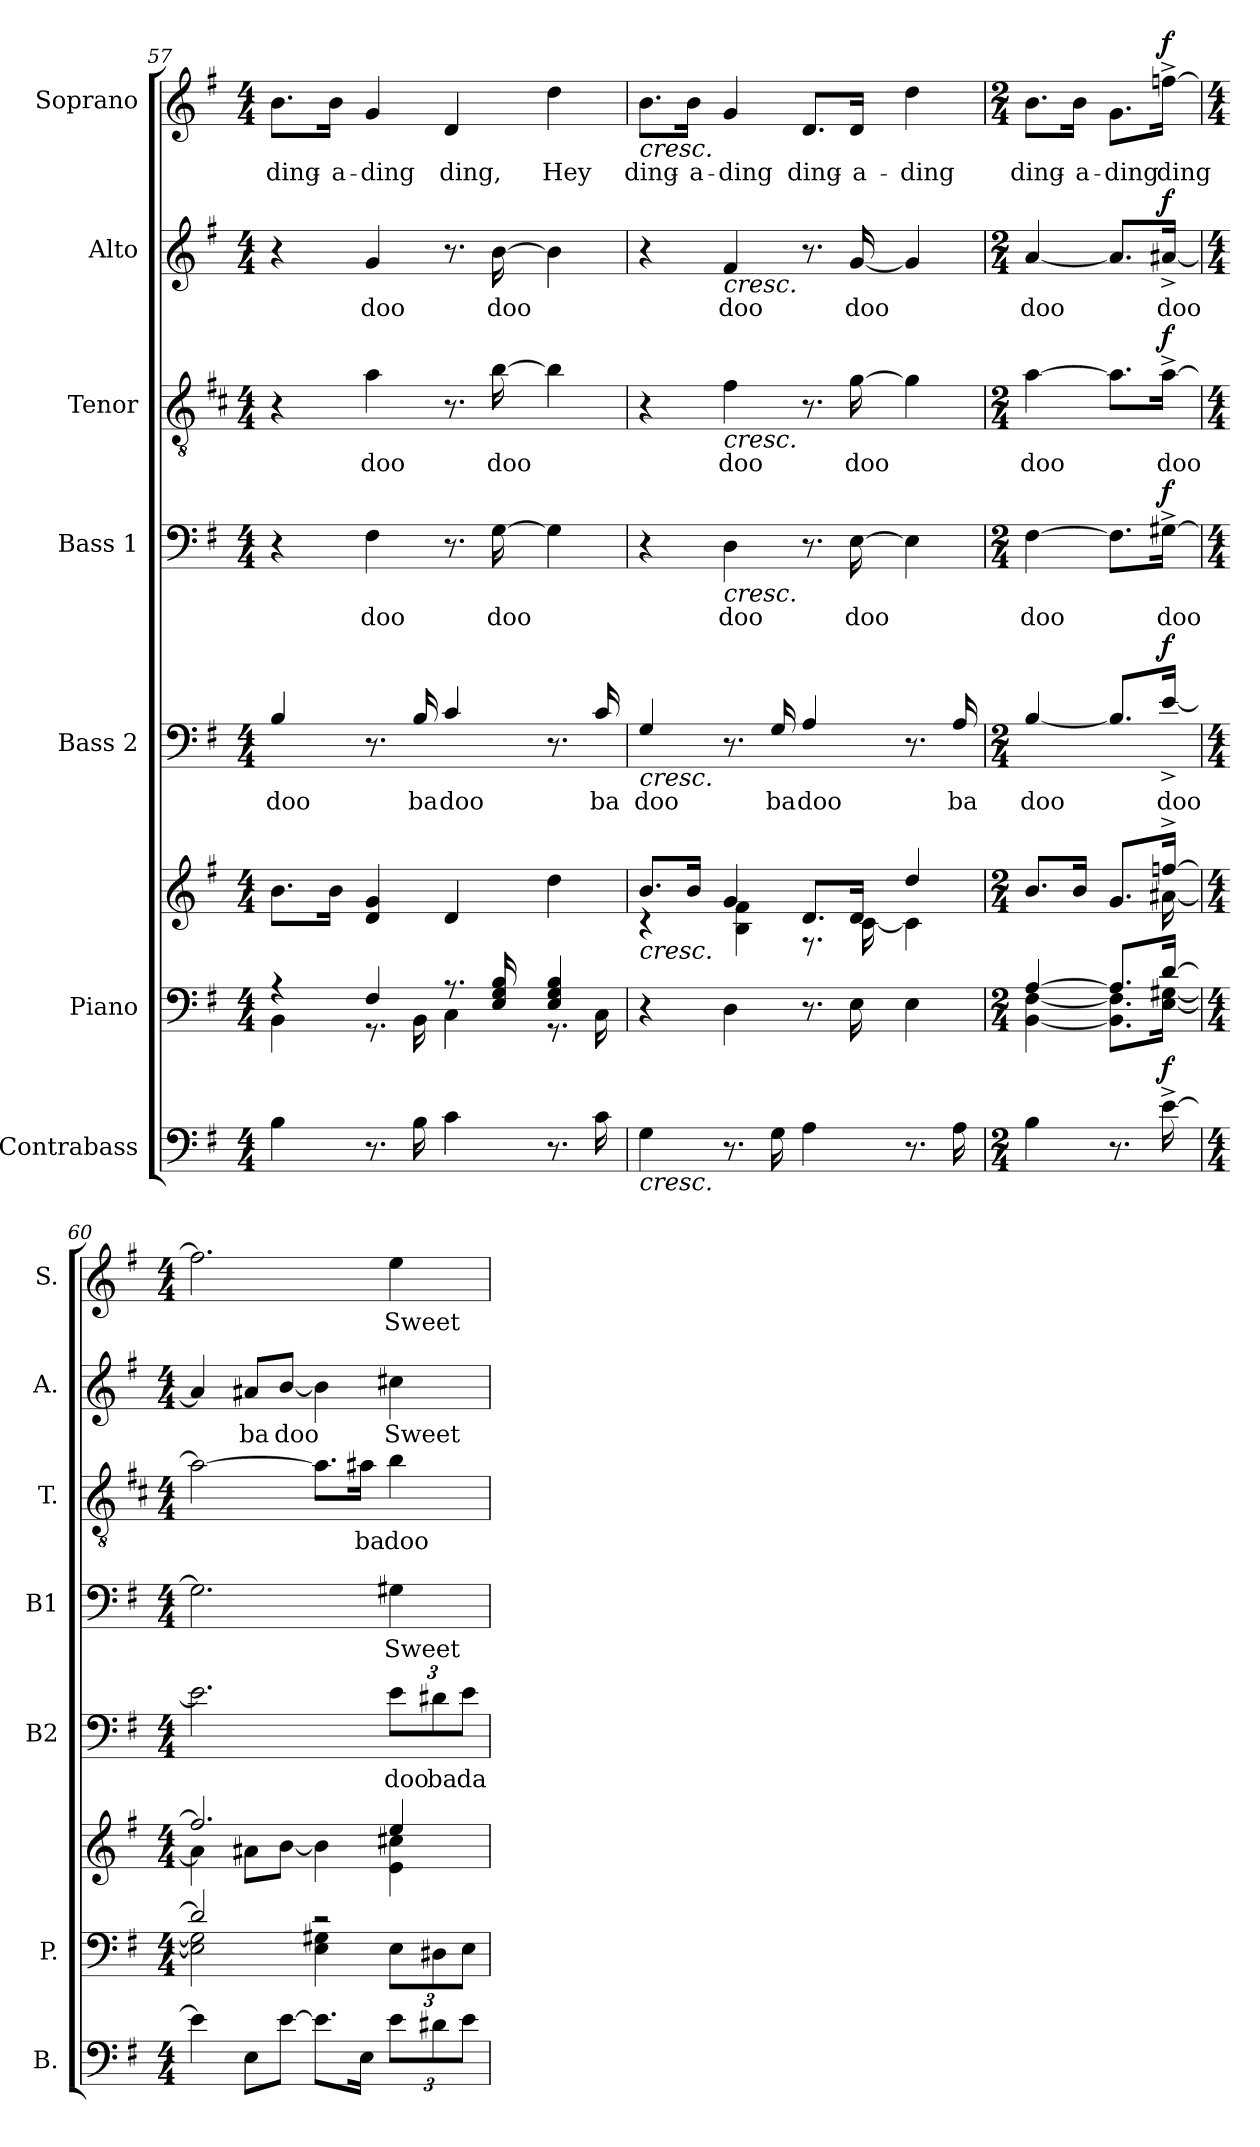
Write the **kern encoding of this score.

**kern	**dynam	**kern	**kern	**kern	**text	**dynam	**kern	**text	**dynam	**kern	**text	**dynam	**kern	**text	**dynam	**kern	**text	**dynam
*part7	*part7	*part6	*part6	*part5	*part5	*part5	*part4	*part4	*part4	*part3	*part3	*part3	*part2	*part2	*part2	*part1	*part1	*part1
*staff8	*staff8	*staff7	*staff6	*staff5	*staff5	*staff5	*staff4	*staff4	*staff4	*staff3	*staff3	*staff3	*staff2	*staff2	*staff2	*staff1	*staff1	*staff1
*I"Contrabass	*	*I"Piano	*	*I"Bass 2	*	*	*I"Bass 1	*	*	*I"Tenor	*	*	*I"Alto	*	*	*I"Soprano	*	*
*I'B.	*	*I'P.	*	*I'B2	*	*	*I'B1	*	*	*I'T.	*	*	*I'A.	*	*	*I'S.	*	*
!!LO:PB:g=z
*clefF4	*	*clefF4	*clefG2	*clefF4	*	*	*clefF4	*	*	*clefGv2	*	*	*clefG2	*	*	*clefG2	*	*
*	*	*	*	*ITrd12c21	*	*	*	*	*	*ITrd4c7	*	*	*	*	*	*	*	*
*k[f#]	*	*k[f#]	*k[f#]	*k[f#]	*	*	*k[f#]	*	*	*k[f#]	*	*	*k[f#]	*	*	*k[f#]	*	*
*M4/4	*	*M4/4	*M4/4	*M4/4	*	*	*M4/4	*	*	*M4/4	*	*	*M4/4	*	*	*M4/4	*	*
=57	=57	=57	=57	=57	=57	=57	=57	=57	=57	=57	=57	=57	=57	=57	=57	=57	=57	=57
*	*	*^	*	*	*	*	*	*	*	*	*	*	*	*	*	*	*	*
!	!	!	!	!	!	!LO:LY:b	!	!	!	!	!	!	!	!	!	!	!	!LO:LY:b	!
4B\	.	4r	4BB\	8.b\L	4BB/	doo	.	4r	.	.	4r	.	.	4r	.	.	8.b\L	ding-	.
!	!	!	!	!	!	!	!	!	!	!	!	!	!	!	!	!	!	!LO:LY:b	!
.	.	.	.	16b\Jk	.	.	.	.	.	.	.	.	.	.	.	.	16b\Jk	-a-	.
!	!	!	!	!	!	!	!	!	!LO:LY:b	!	!	!LO:LY:b	!	!	!LO:LY:b	!	!	!LO:LY:b	!
8.r	.	4F#/	8.r	4d/ 4g/	8.r	.	.	4F#\	doo	.	4d\	doo	.	4g/	doo	.	4g/	-ding	.
!	!	!	!	!	!	!LO:LY:b	!	!	!	!	!	!	!	!	!	!	!	!	!
16B\	.	.	16BB\	.	16BB/	ba	.	.	.	.	.	.	.	.	.	.	.	.	.
!	!	!	!	!	!	!LO:LY:b	!	!	!	!	!	!	!	!	!	!	!	!LO:LY:b	!
4c\	.	8.r	4C\	4d/	4C/	doo	.	8.r	.	.	8.r	.	.	8.r	.	.	4d/	ding,	.
!	!	!	!	!	!	!	!	!	!LO:LY:b	!	!	!LO:LY:b	!	!	!LO:LY:b	!	!	!	!
.	.	16E/ 16G/ 16B/	.	.	.	.	.	[16G\	doo	.	[16e\	doo	.	[16b\	doo	.	.	.	.
!	!	!	!	!	!	!	!	!	!	!	!	!	!	!	!	!	!	!LO:LY:b	!
8.r	.	4E/ 4G/ 4B/	8.r	4dd\	8.r	.	.	4G\]	.	.	4e\]	.	.	4b\]	.	.	4dd\	Hey	.
!	!	!	!	!	!	!LO:LY:b	!	!	!	!	!	!	!	!	!	!	!	!	!
16c\	.	.	16C\	.	16C/	ba	.	.	.	.	.	.	.	.	.	.	.	.	.
=58	=58	=58	=58	=58	=58	=58	=58	=58	=58	=58	=58	=58	=58	=58	=58	=58	=58	=58	=58
*	*	*	*	*^	*	*	*	*	*	*	*	*	*	*	*	*	*	*	*
!	!	!	!	!	!	!	!	!	!	!	!	!	!	!	!	!	!	!LO:TX:b:i:t=cresc.	!	!
!	!	!	!	!	!	!LO:TX:b:i:t=cresc.	!	!	!	!	!	!	!	!	!	!	!	!	!	!
!	!	!	!	!LO:TX:b:i:t=cresc.	!	!	!	!	!	!	!	!	!	!	!	!	!	!	!	!
!LO:TX:b:i:t=cresc.	!	!	!	!	!	!	!	!	!	!	!	!	!	!	!	!	!	!	!	!
!	!	!	!	!	!	!	!LO:LY:b	!	!	!	!	!	!	!	!	!	!	!	!LO:LY:b	!
*	*	*v	*v	*	*	*	*	*	*	*	*	*	*	*	*	*	*	*	*	*
4G\	.	4r	8.b/L	4r	4GG/	doo	.	4r	.	.	4r	.	.	4r	.	.	8.b\L	ding-	.
!	!	!	!	!	!	!	!	!	!	!	!	!	!	!	!	!	!	!LO:LY:b	!
.	.	.	16b/Jk	.	.	.	.	.	.	.	.	.	.	.	.	.	16b\Jk	-a-	.
!	!	!	!	!	!	!	!	!	!	!	!	!	!	!LO:TX:b:i:t=cresc.	!	!	!	!	!
!	!	!	!	!	!	!	!	!	!	!	!LO:TX:b:i:t=cresc.	!	!	!	!	!	!	!	!
!	!	!	!	!	!	!	!	!LO:TX:b:i:t=cresc.	!	!	!	!	!	!	!	!	!	!	!
!	!	!	!	!	!	!	!	!	!LO:LY:b	!	!	!LO:LY:b	!	!	!LO:LY:b	!	!	!LO:LY:b	!
8.r	.	4D\	4g/	4B\ 4f#\	8.r	.	.	4D\	doo	.	4B\	doo	.	4f#/	doo	.	4g/	-ding	.
!	!	!	!	!	!	!LO:LY:b	!	!	!	!	!	!	!	!	!	!	!	!	!
16G\	.	.	.	.	16GG/	ba	.	.	.	.	.	.	.	.	.	.	.	.	.
!	!	!	!	!	!	!LO:LY:b	!	!	!	!	!	!	!	!	!	!	!	!LO:LY:b	!
4A\	.	8.r	8.d/L	8.r	4AA/	doo	.	8.r	.	.	8.r	.	.	8.r	.	.	8.d/L	ding-	.
!	!	!	!	!	!	!	!	!	!LO:LY:b	!	!	!LO:LY:b	!	!	!LO:LY:b	!	!	!LO:LY:b	!
.	.	16E\	16d/Jk	[16c\	.	.	.	[16E\	doo	.	[16c\	doo	.	[16g/	doo	.	16d/Jk	-a-	.
!	!	!	!	!	!	!	!	!	!	!	!	!	!	!	!	!	!	!LO:LY:b	!
8.r	.	4E\	4dd/	4c\]	8.r	.	.	4E\]	.	.	4c\]	.	.	4g/]	.	.	4dd\	-ding	.
!	!	!	!	!	!	!LO:LY:b	!	!	!	!	!	!	!	!	!	!	!	!	!
16A\	.	.	.	.	16AA/	ba	.	.	.	.	.	.	.	.	.	.	.	.	.
=59	=59	=59	=59	=59	=59	=59	=59	=59	=59	=59	=59	=59	=59	=59	=59	=59	=59	=59	=59
*M2/4	*	*M2/4	*M2/4	*	*M2/4	*	*	*M2/4	*	*	*M2/4	*	*	*M2/4	*	*	*M2/4	*	*
*	*	*^	*	*	*	*	*	*	*	*	*	*	*	*	*	*	*	*	*
!	!	!	!	!	!	!	!LO:LY:b	!	!	!LO:LY:b	!	!	!LO:LY:b	!	!	!LO:LY:b	!	!	!LO:LY:b	!
4B\	.	[4A/	[4BB\ [4F#\	8.b/L	4..ryy	[4BB/	doo	.	[4F#\	doo	.	[4d\	doo	.	[4a/	doo	.	8.b\L	ding-	.
!	!	!	!	!	!	!	!	!	!	!	!	!	!	!	!	!	!	!	!LO:LY:b	!
.	.	.	.	16b/Jk	.	.	.	.	.	.	.	.	.	.	.	.	.	16b\Jk	-a-	.
!	!	!	!	!	!	!	!	!	!	!	!	!	!	!	!	!	!	!	!LO:LY:b	!
8.r	.	8.A/L]	8.BB\] 8.F#\]L	8.g/L	.	8.BB/L]	.	.	8.F#\L]	.	.	8.d\L]	.	.	8.a/L]	.	.	8.g\L	-ding	.
!	!LO:DY:a	!	!	!	!	!	!LO:LY:b	!LO:DY:a	!	!LO:LY:b	!LO:DY:a	!	!LO:LY:b	!LO:DY:a	!	!LO:LY:b	!LO:DY:a	!	!LO:LY:b	!LO:DY:a
[16e^\	f	[16d/Jk	[16E\ [16G#X\Jk	[16ffn^/Jk	[16a#X\	[16E^/Jk	doo	f	[16G#X^\Jk	doo	f	[16d^\Jk	doo	f	[16a#X^/Jk	doo	f	[16ffn^\Jk	ding	f
=60	=60	=60	=60	=60	=60	=60	=60	=60	=60	=60	=60	=60	=60	=60	=60	=60	=60	=60	=60	=60
*M4/4	*	*M4/4	*	*M4/4	*	*M4/4	*	*	*M4/4	*	*	*M4/4	*	*	*M4/4	*	*	*M4/4	*	*
4e\]	.	2d/]	2E\] 2G#\]	2.ff/]	4a#\]	2.E\]	.	.	2.G#\]	.	.	2d\_	.	.	4a#/]	.	.	2.ff\]	.	.
!	!	!	!	!	!	!	!	!	!	!	!	!	!	!	!	!LO:LY:b	!	!	!	!
8E\L	.	.	.	.	8a#X\L	.	.	.	.	.	.	.	.	.	8a#X/L	ba	.	.	.	.
!	!	!	!	!	!	!	!	!	!	!	!	!	!	!	!	!LO:LY:b	!	!	!	!
[8e\J	.	.	.	.	[8b\J	.	.	.	.	.	.	.	.	.	[8b/J	doo	.	.	.	.
8.e\L]	.	2r	4E\ 4G#X\	.	4b\]	.	.	.	.	.	.	8.d\L]	.	.	4b\]	.	.	.	.	.
!	!	!	!	!	!	!	!	!	!	!	!	!	!LO:LY:b	!	!	!	!	!	!	!
16E\Jk	.	.	.	.	.	.	.	.	.	.	.	16d#X\Jk	ba	.	.	.	.	.	.	.
*Xbrackettup	*	*	*Xbrackettup	*	*	*Xbrackettup	*	*	*	*	*	*	*	*	*	*	*	*	*	*
!	!	!	!	!	!	!	!LO:LY:b	!	!	!LO:LY:b	!	!	!LO:LY:b	!	!	!LO:LY:b	!	!	!LO:LY:b	!
12e\L	.	.	12E\L	4ee/	4e\ 4cc#X\	12E\L	doo	.	4G#X\	Sweet	.	4e\	doo	.	4cc#X\	Sweet	.	4ee\	Sweet	.
!	!	!	!	!	!	!	!LO:LY:b	!	!	!	!	!	!	!	!	!	!	!	!	!
12d#X\	.	.	12D#X\	.	.	12D#X\	ba	.	.	.	.	.	.	.	.	.	.	.	.	.
!	!	!	!	!	!	!	!LO:LY:b	!	!	!	!	!	!	!	!	!	!	!	!	!
12e\J	.	.	12E\J	.	.	12E\J	da	.	.	.	.	.	.	.	.	.	.	.	.	.
*	*	*v	*v	*	*	*	*	*	*	*	*	*	*	*	*	*	*	*	*	*
*	*	*	*v	*v	*	*	*	*	*	*	*	*	*	*	*	*	*	*	*
=	=	=	=	=	=	=	=	=	=	=	=	=	=	=	=	=	=	=
*-	*-	*-	*-	*-	*-	*-	*-	*-	*-	*-	*-	*-	*-	*-	*-	*-	*-	*-
